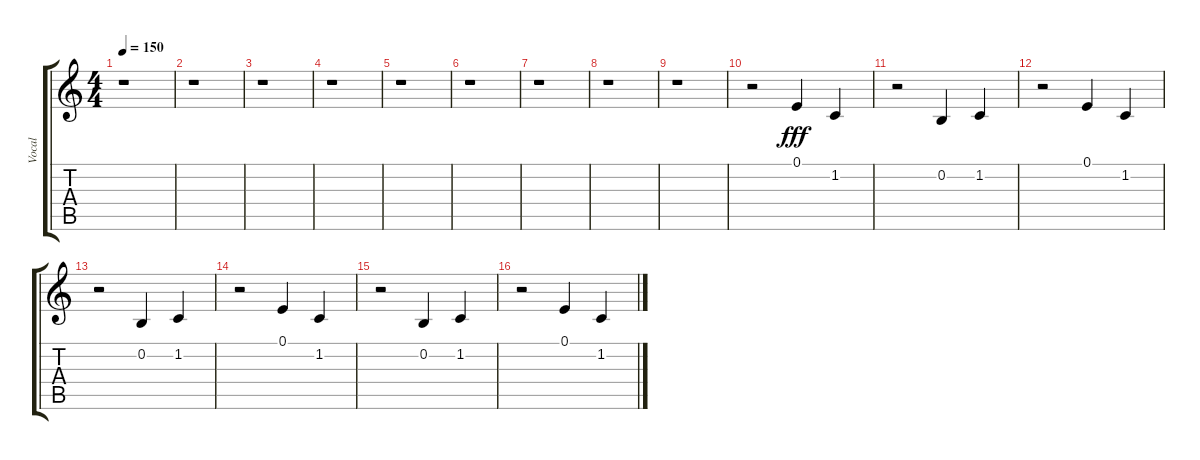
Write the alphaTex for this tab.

\track ("Vocal" "Vocal") {instrument acousticgrandpiano}
\staff {score tabs}
\tuning (E4 B3 G3 D3 A2 E2) {hide}
\ts (4 4)
\tempo 150
\clef g2
\ks c
r.1{dy fff instrument acousticgrandpiano} |
r.1 |
r.1 |
r.1 |
r.1 |
r.1 |
r.1 |
r.1 |
r.1 |
r.2 0.1.4 1.2.4 |
r.2 0.2.4 1.2.4 |
r.2 0.1.4 1.2.4 |
r.2 0.2.4 1.2.4 |
r.2 0.1.4 1.2.4 |
r.2 0.2.4 1.2.4 |
r.2 0.1.4 1.2.4
